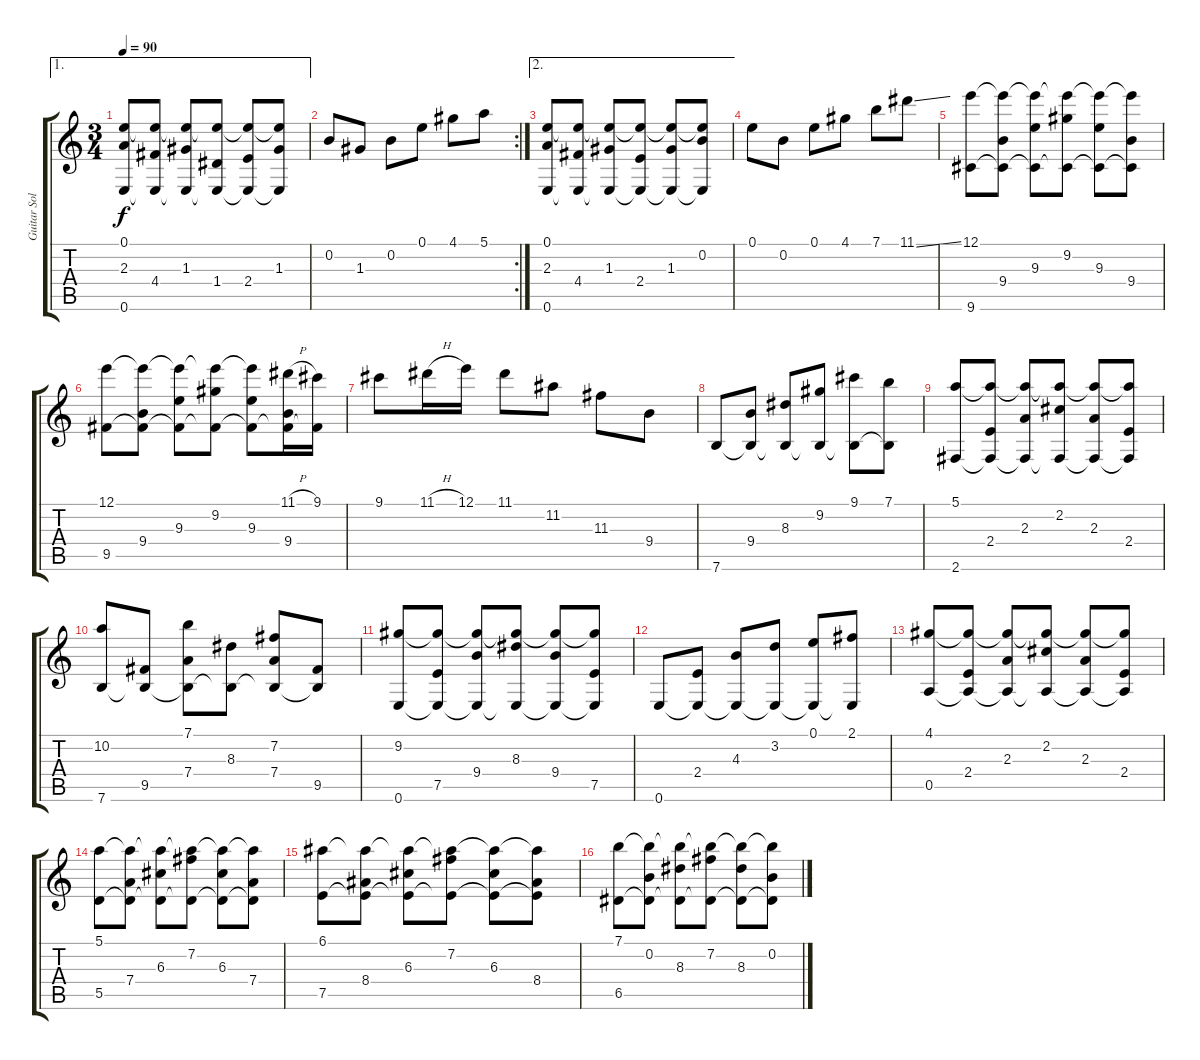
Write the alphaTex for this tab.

\track ("Guitar Solo" "Guitar Sol") {instrument acousticguitarnylon}
\staff {score tabs}
\tuning (E4 B3 G3 D3 A2 E2) {hide}
\ae 1
\ts (3 4)
\tempo 90
\clef g2
\ks c
(0.1 2.3 0.6).8{dy f} (0.1{t} 4.4 0.6{t}).8 (0.1{t} 1.3 0.6{t}).8 (0.1{t} 1.4 0.6{t}).8 (0.1{t} 2.4 0.6{t}).8 (0.1{t} 1.3 0.6{t}).8 |
\rc 2
0.2.8 1.3.8 0.2.8 0.1.8 4.1.8 5.1.8 |
\ae 2
(0.1 2.3 0.6).8 (0.1{t} 4.4 0.6{t}).8 (0.1{t} 1.3 0.6{t}).8 (0.1{t} 2.4 0.6{t}).8 (0.1{t} 1.3 0.6{t}).8 (0.1{t} 0.2 0.6{t}).8 |
0.1.8 0.2.8 0.1.8 4.1.8 7.1.8 11.1{ss}.8 |
(12.1 9.6).8 (12.1{t} 9.4 9.6{t}).8 (12.1{t} 9.3 9.6{t}).8 (12.1{t} 9.2 9.6{t}).8 (12.1{t} 9.3 9.6{t}).8 (12.1{t} 9.4 9.6{t}).8 |
(12.1 9.5).8 (12.1{t} 9.4 9.5{t}).8 (12.1{t} 9.3 9.5{t}).8 (12.1{t} 9.2 9.5{t}).8 (12.1{t} 9.3 9.5{t}).8 (11.1{h} 9.4 9.5{t}).16 (9.1 9.5{t}).16 |
9.1.8 11.1{h}.16 12.1.16 11.1.8 11.2.8 11.3.8 9.4.8 |
7.6.8 (9.4 7.6{t}).8 (8.3 7.6{t}).8 (9.2 7.6{t}).8 (9.1 7.6{t}).8 (7.1 7.6{t}).8 |
(5.1 2.6).8 (5.1{t} 2.4 2.6{t}).8 (5.1{t} 2.3 2.6{t}).8 (5.1{t} 2.2 2.6{t}).8 (5.1{t} 2.3 2.6{t}).8 (5.1{t} 2.4 2.6{t}).8 |
(10.2 7.6).8 (9.5 7.6{t}).8 (7.1 7.4 7.6{t}).8 (8.3 7.6{t}).8 (7.2 7.4 7.6{t}).8 (9.5 7.6{t}).8 |
(9.2 0.6).8 (9.2{t} 7.5 0.6{t}).8 (9.2{t} 9.4 0.6{t}).8 (9.2{t} 8.3 0.6{t}).8 (9.2{t} 9.4 0.6{t}).8 (9.2{t} 7.5 0.6{t}).8 |
0.6.8 (2.4 0.6{t}).8 (4.3 0.6{t}).8 (3.2 0.6{t}).8 (0.1 0.6{t}).8 (2.1 0.6{t}).8 |
(4.1 0.5).8 (4.1{t} 2.4 0.5{t}).8 (4.1{t} 2.3 0.5{t}).8 (4.1{t} 2.2 0.5{t}).8 (4.1{t} 2.3 0.5{t}).8 (4.1{t} 2.4 0.5{t}).8 |
(5.1 5.5).8 (5.1{t} 7.4 5.5{t}).8 (5.1{t} 6.3 5.5{t}).8 (5.1{t} 7.2 5.5{t}).8 (5.1{t} 6.3 5.5{t}).8 (5.1{t} 7.4 5.5{t}).8 |
(6.1 7.5).8 (6.1{t} 8.4 7.5{t}).8 (6.1{t} 6.3 7.5{t}).8 (6.1{t} 7.2 7.5{t}).8 (6.1{t} 6.3 7.5{t}).8 (6.1{t} 8.4 7.5{t}).8 |
(7.1 6.5).8 (7.1{t} 0.2 6.5{t}).8 (7.1{t} 8.3 6.5{t}).8 (7.1{t} 7.2 6.5{t}).8 (7.1{t} 8.3 6.5{t}).8 (7.1{t} 0.2 6.5{t}).8
